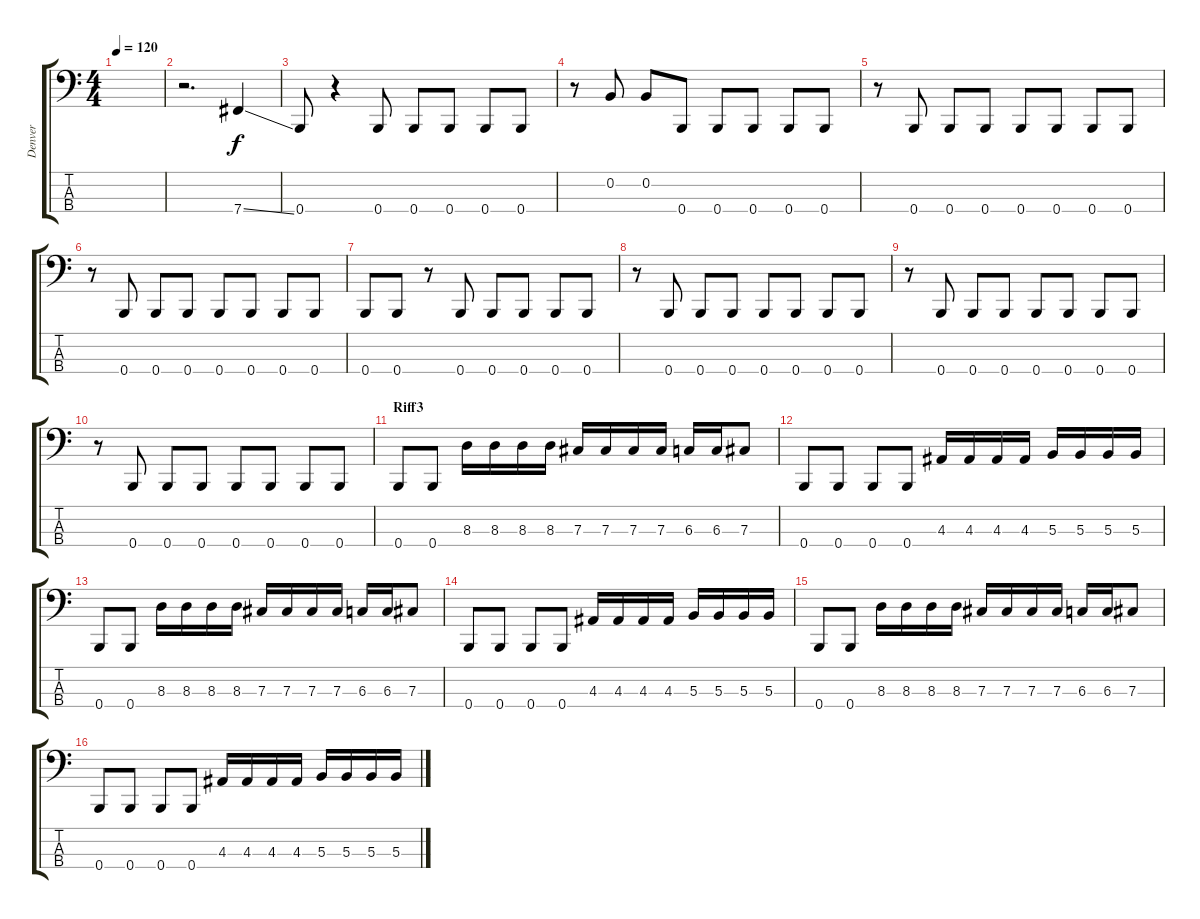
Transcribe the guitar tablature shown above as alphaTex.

\track ("Denver" "Denver") {instrument electricbasspick}
\staff {score tabs}
\tuning (E2 B1 Gb1 B0) {hide}
\ts (4 4)
\tempo 120
\clef f4
\ks c
|
r.2{d} 7.4{ss}.4 |
0.4.8 r.4 0.4.8 0.4.8 0.4.8 0.4.8 0.4.8 |
r.8 0.2.8 0.2.8 0.4.8 0.4.8 0.4.8 0.4.8 0.4.8 |
r.8 0.4.8 0.4.8 0.4.8 0.4.8 0.4.8 0.4.8 0.4.8 |
r.8 0.4.8 0.4.8 0.4.8 0.4.8 0.4.8 0.4.8 0.4.8 |
0.4.8 0.4.8 r.8 0.4.8 0.4.8 0.4.8 0.4.8 0.4.8 |
r.8 0.4.8 0.4.8 0.4.8 0.4.8 0.4.8 0.4.8 0.4.8 |
r.8 0.4.8 0.4.8 0.4.8 0.4.8 0.4.8 0.4.8 0.4.8 |
r.8 0.4.8 0.4.8 0.4.8 0.4.8 0.4.8 0.4.8 0.4.8 |
\section ("" "Riff3")
0.4.8 0.4.8 8.3.16 8.3.16 8.3.16 8.3.16 7.3.16 7.3.16 7.3.16 7.3.16 6.3.16 6.3.16 7.3.8 |
0.4.8 0.4.8 0.4.8 0.4.8 4.3.16 4.3.16 4.3.16 4.3.16 5.3.16 5.3.16 5.3.16 5.3.16 |
0.4.8 0.4.8 8.3.16 8.3.16 8.3.16 8.3.16 7.3.16 7.3.16 7.3.16 7.3.16 6.3.16 6.3.16 7.3.8 |
0.4.8 0.4.8 0.4.8 0.4.8 4.3.16 4.3.16 4.3.16 4.3.16 5.3.16 5.3.16 5.3.16 5.3.16 |
0.4.8 0.4.8 8.3.16 8.3.16 8.3.16 8.3.16 7.3.16 7.3.16 7.3.16 7.3.16 6.3.16 6.3.16 7.3.8 |
0.4.8 0.4.8 0.4.8 0.4.8 4.3.16 4.3.16 4.3.16 4.3.16 5.3.16 5.3.16 5.3.16 5.3.16
